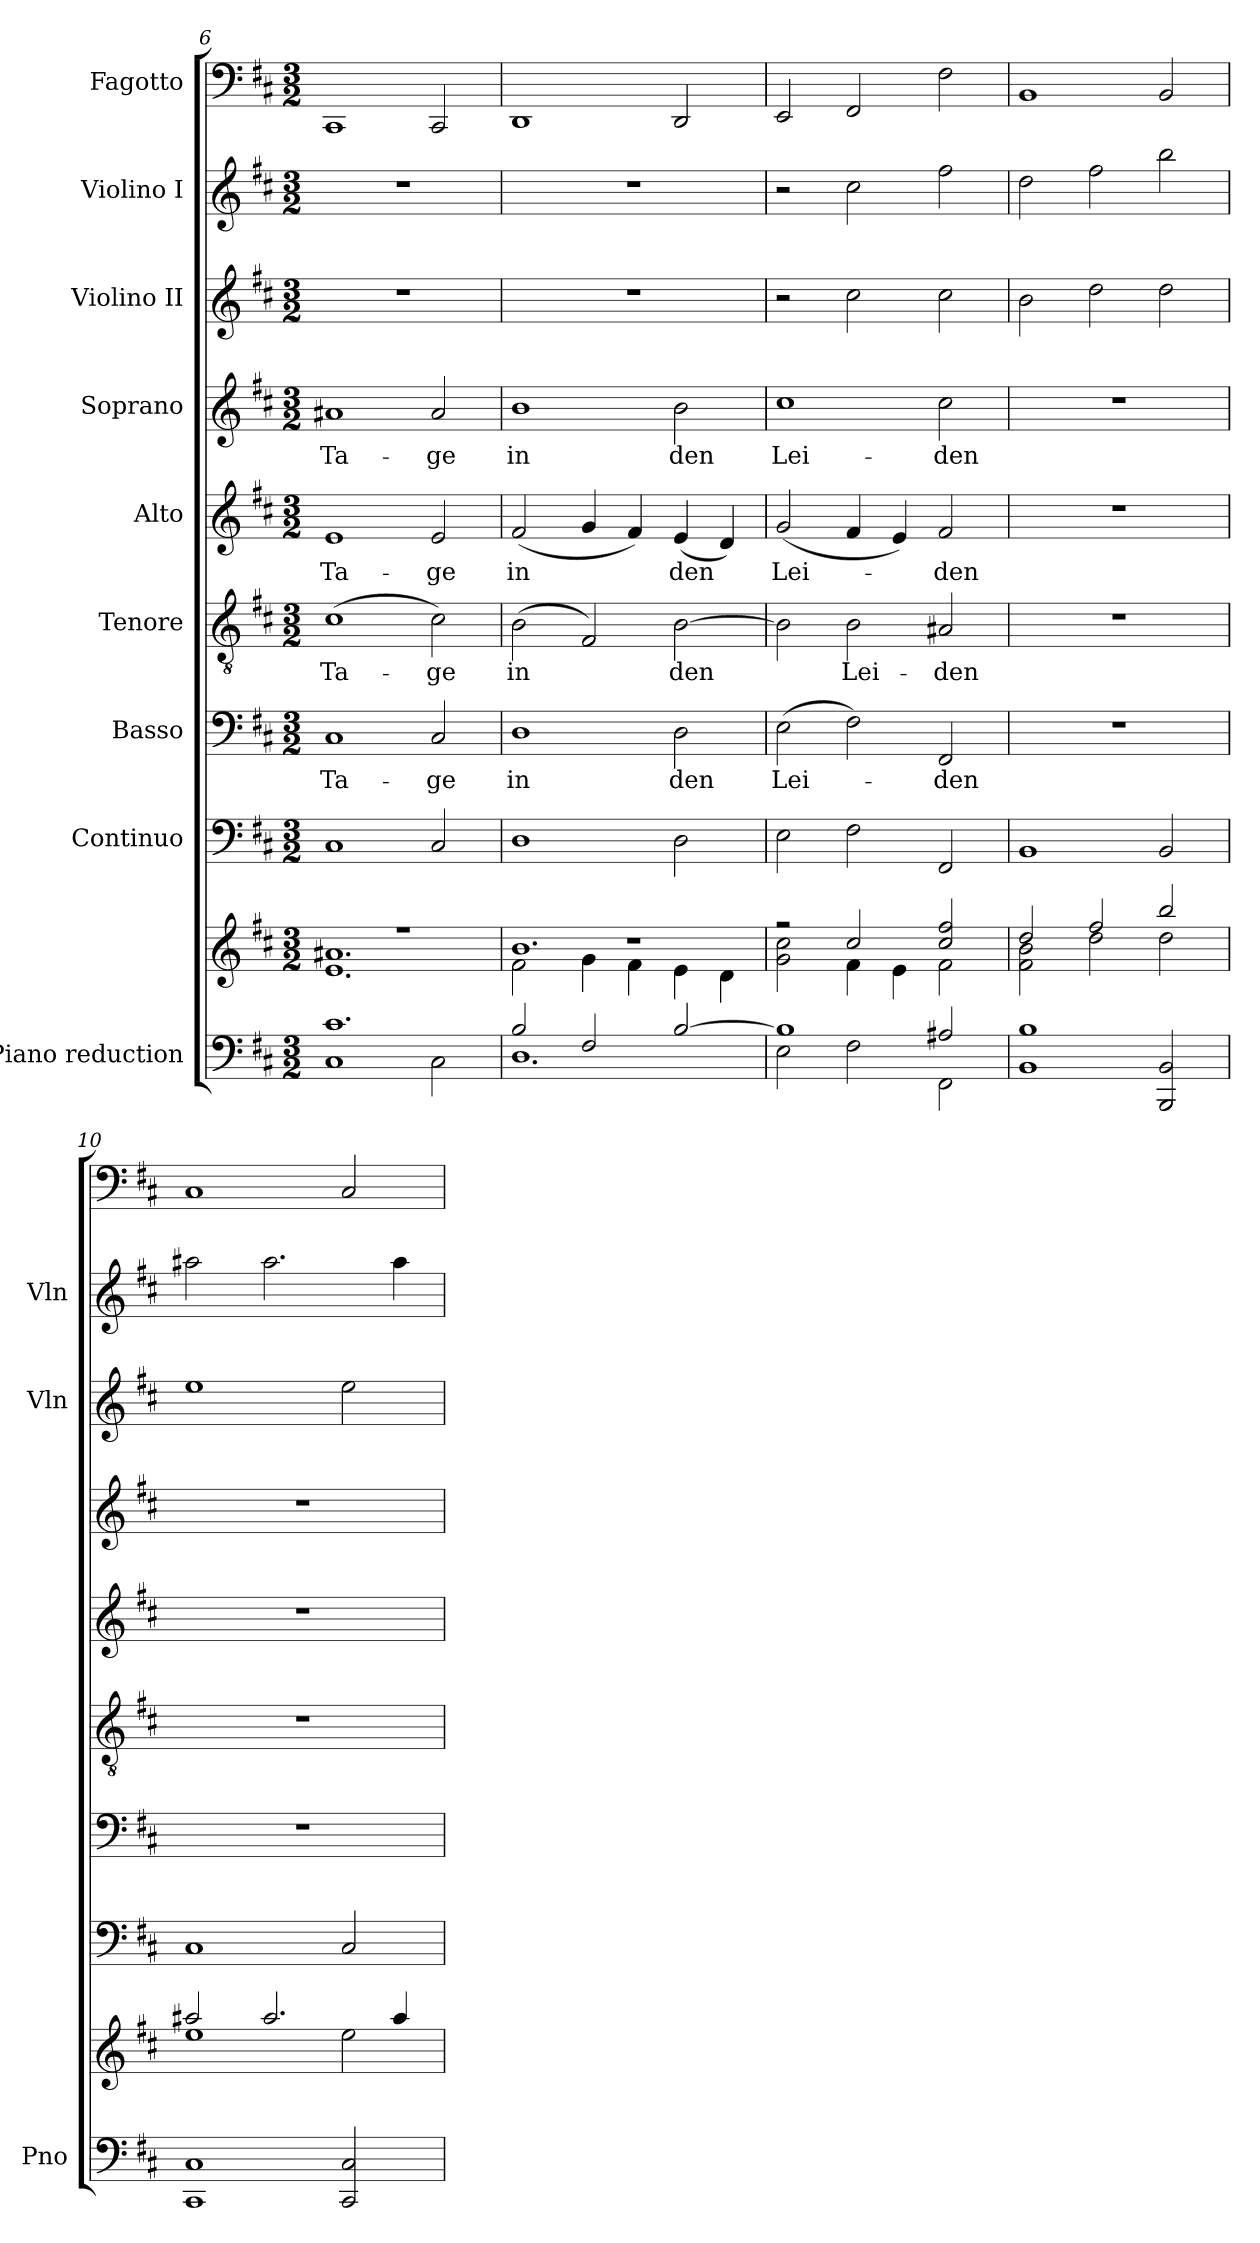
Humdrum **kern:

**kern	**kern	**kern	**kern	**text	**kern	**text	**kern	**text	**kern	**text	**kern	**kern	**kern
*part9	*part9	*part8	*part7	*part7	*part6	*part6	*part5	*part5	*part4	*part4	*part3	*part2	*part1
*staff10	*staff9	*staff8	*staff7	*staff7	*staff6	*staff6	*staff5	*staff5	*staff4	*staff4	*staff3	*staff2	*staff1
*I"Piano reduction	*	*I"Continuo	*I"Basso	*	*I"Tenore	*	*I"Alto	*	*I"Soprano	*	*I"Violino II	*I"Violino I	*I"Fagotto
*I'Pno	*	*	*	*	*	*	*	*	*	*	*I'Vln	*I'Vln	*
*clefF4	*clefG2	*clefF4	*clefF4	*	*clefGv2	*	*clefG2	*	*clefG2	*	*clefG2	*clefG2	*clefF4
*k[f#c#]	*k[f#c#]	*k[f#c#]	*k[f#c#]	*	*k[f#c#]	*	*k[f#c#]	*	*k[f#c#]	*	*k[f#c#]	*k[f#c#]	*k[f#c#]
*M3/2	*M3/2	*M3/2	*M3/2	*	*M3/2	*	*M3/2	*	*M3/2	*	*M3/2	*M3/2	*M3/2
=6	=6	=6	=6	=6	=6	=6	=6	=6	=6	=6	=6	=6	=6
*^	*^	*	*	*	*	*	*	*	*	*	*	*	*
!	!	!	!	!	!	!LO:LY:b	!	!LO:LY:b	!	!LO:LY:b	!	!LO:LY:b	!	!	!
1.c#!	1C#	1.r	1.e! 1.a#X!	1C#	1C#	Ta-	(1c#	Ta-	1e	Ta-	1a#X	Ta-	1.r	1.r	1CC#
!	!	!	!	!	!	!LO:LY:b	!	!LO:LY:b	!	!LO:LY:b	!	!LO:LY:b	!	!	!
.	2C#\	.	.	2C#/	2C#/	ge	2c#\)	-ge	2e/	ge	2a#/	-ge	.	.	2CC#/
!!LO:PB:g=z
=7	=7	=7	=7	=7	=7	=7	=7	=7	=7	=7	=7	=7	=7	=7	=7
*	*	*	*^	*	*	*	*	*	*	*	*	*	*	*	*
!	!	!	!	!	!	!	!LO:LY:b	!	!LO:LY:b	!	!LO:LY:b	!	!LO:LY:b	!	!	!
2B!/	1.D	1.r	2f#!\	1.b!	1D	1D	in	(2B\	in	(2f#/	in	1b	in	1.r	1.r	1DD
2F#!/	.	.	4g!\	.	.	.	.	2F#/)	.	4g/	.	.	.	.	.	.
.	.	.	4f#!\	.	.	.	.	.	.	4f#/)	.	.	.	.	.	.
!	!	!	!	!	!	!	!LO:LY:b	!	!LO:LY:b	!	!LO:LY:b	!	!LO:LY:b	!	!	!
[2B!/	.	.	4e!\	.	2D\	2D\	den	[2B\	den	(4e/	den	2b\	den	.	.	2DD/
.	.	.	4d!\	.	.	.	.	.	.	4d/)	.	.	.	.	.	.
*	*	*	*v	*v	*	*	*	*	*	*	*	*	*	*	*	*
=8	=8	=8	=8	=8	=8	=8	=8	=8	=8	=8	=8	=8	=8	=8	=8
!	!	!	!	!	!	!LO:LY:b	!	!	!	!LO:LY:b	!	!LO:LY:b	!	!	!
1B!]	2E\	2r	2g\ 2cc#\	2E\	(2E\	Lei-	2B\]	.	(2g/	Lei-	1cc#	Lei-	2r	2r	2EE/
!	!	!	!	!	!	!	!	!LO:LY:b	!	!	!	!	!	!	!
.	2F#\	2cc#/	4f#\	2F#\	2F#\)	.	2B\	Lei-	4f#/	.	.	.	2cc#\	2cc#\	2FF#/
.	.	.	4e\	.	.	.	.	.	4e/)	.	.	.	.	.	.
!	!	!	!	!	!	!LO:LY:b	!	!LO:LY:b	!	!LO:LY:b	!	!LO:LY:b	!	!	!
2A#X!/	2FF#\	2cc#/ 2ff#/	2f#\	2FF#/	2FF#/	-den	2A#X/	-den	2f#/	-den	2cc#\	-den	2cc#\	2ff#\	2F#\
=9	=9	=9	=9	=9	=9	=9	=9	=9	=9	=9	=9	=9	=9	=9	=9
1B!	1BB	2dd/	2f#!\ 2b\	1BB	1.r	.	1.r	.	1.r	.	1.r	.	2b\	2dd\	1BB
.	.	2ff#/	2dd\	.	.	.	.	.	.	.	.	.	2dd\	2ff#\	.
2BBB/ 2BB/	2ryy	2bb/	2dd\	2BB/	.	.	.	.	.	.	.	.	2dd\	2bb\	2BB/
*v	*v	*	*	*	*	*	*	*	*	*	*	*	*	*	*
=10	=10	=10	=10	=10	=10	=10	=10	=10	=10	=10	=10	=10	=10	=10
1CC# 1C#	2aa#X/	1ee	1C#	1.r	.	1.r	.	1.r	.	1.r	.	1ee	2aa#X\	1C#
.	2.aa#/	.	.	.	.	.	.	.	.	.	.	.	2.aa#\	.
2CC#/ 2C#/	.	2ee\	2C#/	.	.	.	.	.	.	.	.	2ee\	.	2C#/
.	4aa#/	.	.	.	.	.	.	.	.	.	.	.	4aa#\	.
*	*v	*v	*	*	*	*	*	*	*	*	*	*	*	*
=	=	=	=	=	=	=	=	=	=	=	=	=	=
*-	*-	*-	*-	*-	*-	*-	*-	*-	*-	*-	*-	*-	*-
